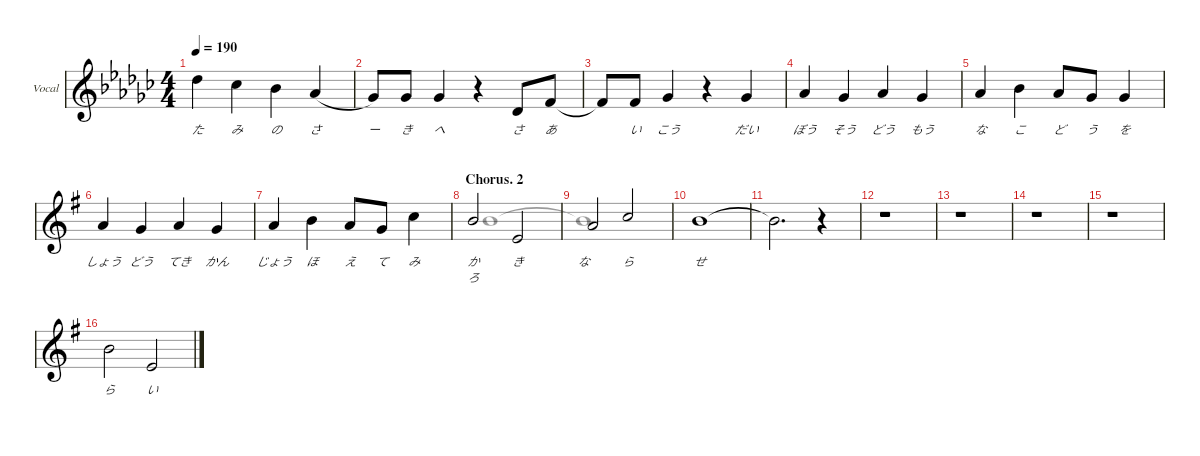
\defaultSystemsLayout 4
\hideDynamics
\bracketExtendMode nobrackets
\firstSystemTrackNameOrientation horizontal
\track ("Vocal" "Vocal") {defaultSystemsLayout 4 mute instrument lead7fifths}
\staff {score}
\tuning (E4 B3 G3 D3 A2 E2)
\voice
\ts (4 4)
\tempo 190
\clef g2
\scale
0.228421
\ks gb
9.1{acc b}.4{lyrics (0 "た") lyrics (1 "") lyrics (2 "") lyrics (3 "") lyrics (4 "") dy f} 7.1{acc b}.4{lyrics (0 "み") lyrics (1 "") lyrics (2 "") lyrics (3 "") lyrics (4 "")} 6.1{acc b}.4{lyrics (0 "の") lyrics (1 "") lyrics (2 "") lyrics (3 "") lyrics (4 "")} 4.1{acc b}.4{lyrics (0 "さ") lyrics (1 "") lyrics (2 "") lyrics (3 "") lyrics (4 "") legatoorigin} |
\scale
0.314737 2.1{acc b}.8{lyrics (0 "ー") lyrics (1 "") lyrics (2 "") lyrics (3 "") lyrics (4 "")} 2.1{acc b}.8{lyrics (0 "き") lyrics (1 "") lyrics (2 "") lyrics (3 "") lyrics (4 "")} 2.1{acc b}.4{lyrics (0 "へ") lyrics (1 "") lyrics (2 "") lyrics (3 "") lyrics (4 "")} r.4 2.2{acc b}.8{lyrics (0 "さ") lyrics (1 "") lyrics (2 "") lyrics (3 "") lyrics (4 "")} 1.1{acc forcenatural}.8{lyrics (0 "あ") lyrics (1 "") lyrics (2 "") lyrics (3 "") lyrics (4 "")} |
\scale
0.228421 1.1{t acc forcenatural}.8 1.1{acc forcenatural}.8{lyrics (0 "い") lyrics (1 "") lyrics (2 "") lyrics (3 "") lyrics (4 "")} 2.1{acc b}.4{lyrics (0 "こう") lyrics (1 "") lyrics (2 "") lyrics (3 "") lyrics (4 "")} r.4 2.1{acc b}.4{lyrics (0 "だい") lyrics (1 "") lyrics (2 "") lyrics (3 "") lyrics (4 "")} |
\scale
0.228421 4.1{acc b}.4{lyrics (0 "ぼう") lyrics (1 "") lyrics (2 "") lyrics (3 "") lyrics (4 "")} 2.1{acc b}.4{lyrics (0 "そう") lyrics (1 "") lyrics (2 "") lyrics (3 "") lyrics (4 "")} 4.1{acc b}.4{lyrics (0 "どう") lyrics (1 "") lyrics (2 "") lyrics (3 "") lyrics (4 "")} 2.1{acc b}.4{lyrics (0 "もう") lyrics (1 "") lyrics (2 "") lyrics (3 "") lyrics (4 "")} |
\scale
0.228421 4.1{acc b}.4{lyrics (0 "な") lyrics (1 "") lyrics (2 "") lyrics (3 "") lyrics (4 "")} 6.1{acc b}.4{lyrics (0 "こ") lyrics (1 "") lyrics (2 "") lyrics (3 "") lyrics (4 "")} 4.1{acc b}.8{lyrics (0 "ど") lyrics (1 "") lyrics (2 "") lyrics (3 "") lyrics (4 "")} 2.1{acc b}.8{lyrics (0 "う") lyrics (1 "") lyrics (2 "") lyrics (3 "") lyrics (4 "")} 2.1{acc b}.4{lyrics (0 "を") lyrics (1 "") lyrics (2 "") lyrics (3 "") lyrics (4 "")} |
\scale
0.543158
\ks g
5.1{acc forcenatural}.4{lyrics (0 "しょう") lyrics (1 "") lyrics (2 "") lyrics (3 "") lyrics (4 "")} 3.1{acc forcenatural}.4{lyrics (0 "どう") lyrics (1 "") lyrics (2 "") lyrics (3 "") lyrics (4 "")} 5.1{acc forcenatural}.4{lyrics (0 "てき") lyrics (1 "") lyrics (2 "") lyrics (3 "") lyrics (4 "")} 3.1{acc forcenatural}.4{lyrics (0 "かん") lyrics (1 "") lyrics (2 "") lyrics (3 "") lyrics (4 "")} |
\scale
0.456842 5.1{acc forcenatural}.4{lyrics (0 "じょう") lyrics (1 "") lyrics (2 "") lyrics (3 "") lyrics (4 "")} 7.1{acc forcenatural}.4{lyrics (0 "ほ") lyrics (1 "") lyrics (2 "") lyrics (3 "") lyrics (4 "")} 5.1{acc forcenatural}.8{lyrics (0 "え") lyrics (1 "") lyrics (2 "") lyrics (3 "") lyrics (4 "")} 3.1{acc forcenatural}.8{lyrics (0 "て") lyrics (1 "") lyrics (2 "") lyrics (3 "") lyrics (4 "")} 8.1{acc forcenatural}.4{lyrics (0 "み") lyrics (1 "") lyrics (2 "") lyrics (3 "") lyrics (4 "")} |
\section ("" "Chorus. 2")
\scale
0.2845 7.1{acc forcenatural}.2{lyrics (0 "か") lyrics (1 "ろ") lyrics (2 "") lyrics (3 "") lyrics (4 "")} 0.1{acc forcenatural}.2{lyrics (0 "き") lyrics (1 "") lyrics (2 "") lyrics (3 "") lyrics (4 "")} |
\scale
0.239237 10.2{acc forcenatural}.2{lyrics (0 "な") lyrics (1 "") lyrics (2 "") lyrics (3 "") lyrics (4 "")} 8.1{acc forcenatural}.2{lyrics (0 "ら") lyrics (1 "") lyrics (2 "") lyrics (3 "") lyrics (4 "")} |
\scale
0.238132 7.1{acc forcenatural}.1{lyrics (0 "せ") lyrics (1 "") lyrics (2 "") lyrics (3 "") lyrics (4 "")} |
\scale
0.238131 7.1{t acc forcenatural}.2{d} r.4 |
\scale
0.2845 r.1 |
\scale
0.239237 r.1 |
\scale
0.238132 r.1 |
\scale
0.238131 r.1 |
\scale
0.285605 7.1{acc forcenatural}.2{lyrics (0 "ら") lyrics (1 "") lyrics (2 "") lyrics (3 "") lyrics (4 "")} 0.1{acc forcenatural}.2{lyrics (0 "い") lyrics (1 "") lyrics (2 "") lyrics (3 "") lyrics (4 "")}
\voice
\clef g2
\ottava regular
\simile none
\scale
0.228421
\ks gb
|
\scale
0.314737 |
\scale
0.228421 |
\scale
0.228421 |
\scale
0.228421 |
\scale
0.543158
\ks g
|
\scale
0.456842 |
\scale
0.2845 7.1{acc forcenatural}.1 |
\scale
0.239237 7.1{t acc forcenatural}.1 |
\scale
0.238132 |
\scale
0.238131 |
\scale
0.2845 |
\scale
0.239237 |
\scale
0.238132 |
\scale
0.238131 |
\scale
0.285605
